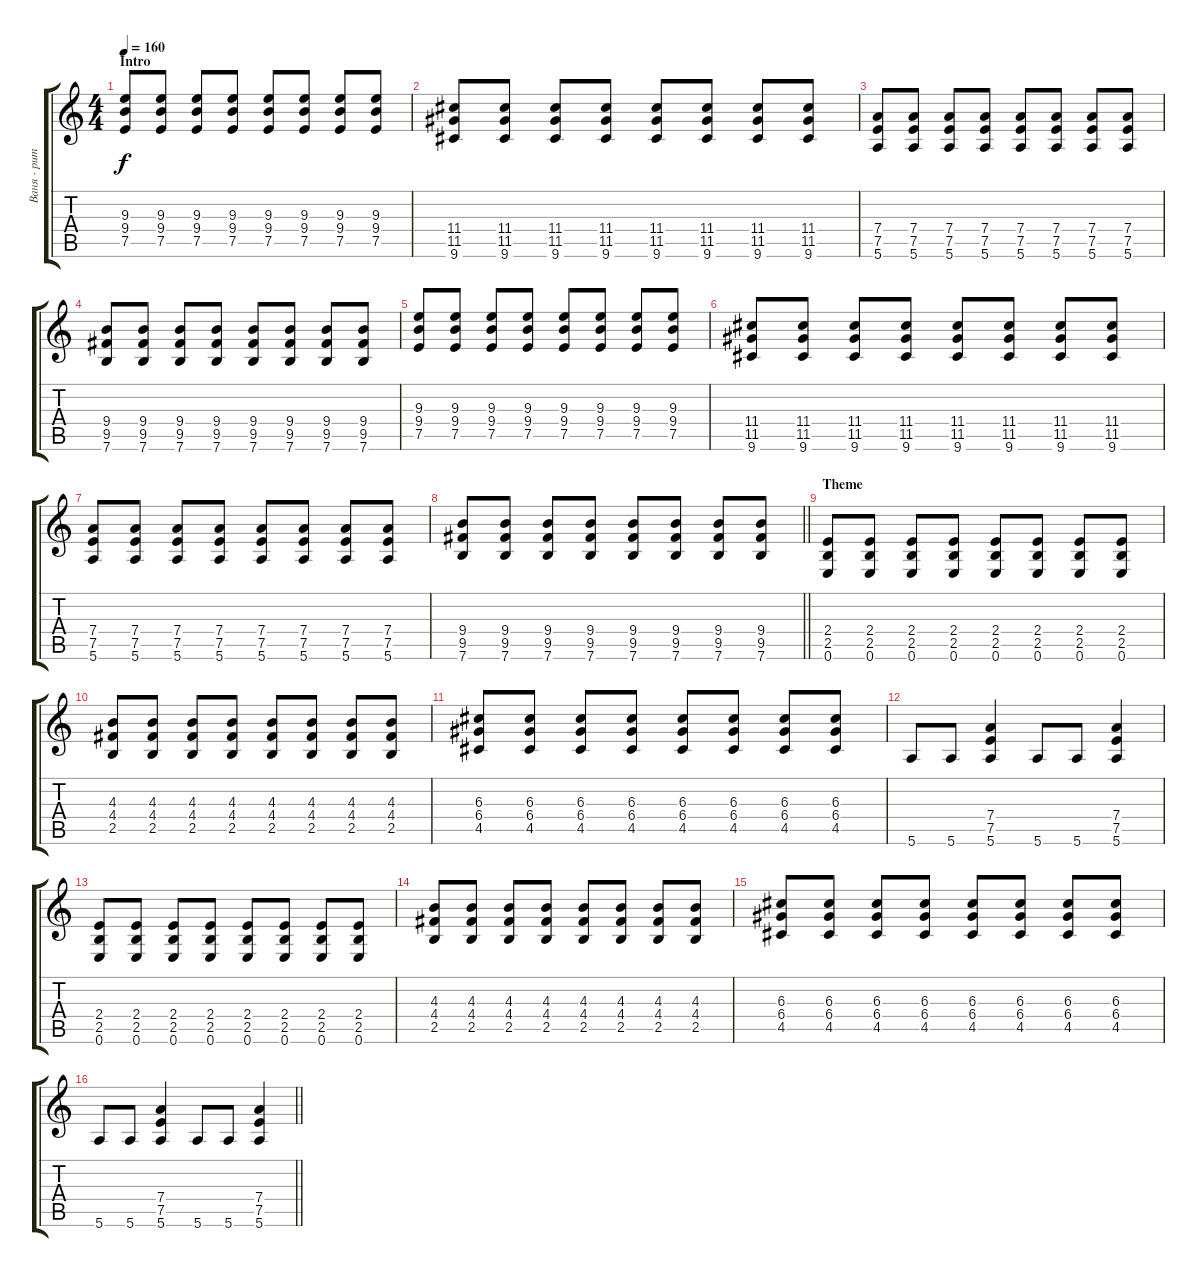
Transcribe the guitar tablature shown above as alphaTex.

\track ("Ваня - ритм гитара" "Ваня - рит") {instrument distortionguitar}
\staff {score tabs}
\tuning (E4 B3 G3 D3 A2 E2) {hide}
\ts (4 4)
\section ("" "Intro")
\tempo 160
\clef g2
\ks c
(9.3 9.4 7.5).8{dy f} (9.3 9.4 7.5).8 (9.3 9.4 7.5).8 (9.3 9.4 7.5).8 (9.3 9.4 7.5).8 (9.3 9.4 7.5).8 (9.3 9.4 7.5).8 (9.3 9.4 7.5).8 |
(11.4 11.5 9.6).8 (11.4 11.5 9.6).8 (11.4 11.5 9.6).8 (11.4 11.5 9.6).8 (11.4 11.5 9.6).8 (11.4 11.5 9.6).8 (11.4 11.5 9.6).8 (11.4 11.5 9.6).8 |
(7.4 7.5 5.6).8 (7.4 7.5 5.6).8 (7.4 7.5 5.6).8 (7.4 7.5 5.6).8 (7.4 7.5 5.6).8 (7.4 7.5 5.6).8 (7.4 7.5 5.6).8 (7.4 7.5 5.6).8 |
(9.4 9.5 7.6).8 (9.4 9.5 7.6).8 (9.4 9.5 7.6).8 (9.4 9.5 7.6).8 (9.4 9.5 7.6).8 (9.4 9.5 7.6).8 (9.4 9.5 7.6).8 (9.4 9.5 7.6).8 |
(9.3 9.4 7.5).8 (9.3 9.4 7.5).8 (9.3 9.4 7.5).8 (9.3 9.4 7.5).8 (9.3 9.4 7.5).8 (9.3 9.4 7.5).8 (9.3 9.4 7.5).8 (9.3 9.4 7.5).8 |
(11.4 11.5 9.6).8 (11.4 11.5 9.6).8 (11.4 11.5 9.6).8 (11.4 11.5 9.6).8 (11.4 11.5 9.6).8 (11.4 11.5 9.6).8 (11.4 11.5 9.6).8 (11.4 11.5 9.6).8 |
(7.4 7.5 5.6).8 (7.4 7.5 5.6).8 (7.4 7.5 5.6).8 (7.4 7.5 5.6).8 (7.4 7.5 5.6).8 (7.4 7.5 5.6).8 (7.4 7.5 5.6).8 (7.4 7.5 5.6).8 |
\barLineRight lightlight
(9.4 9.5 7.6).8 (9.4 9.5 7.6).8 (9.4 9.5 7.6).8 (9.4 9.5 7.6).8 (9.4 9.5 7.6).8 (9.4 9.5 7.6).8 (9.4 9.5 7.6).8 (9.4 9.5 7.6).8 |
\section ("" "Theme")
(2.4 2.5 0.6).8 (2.4 2.5 0.6).8 (2.4 2.5 0.6).8 (2.4 2.5 0.6).8 (2.4 2.5 0.6).8 (2.4 2.5 0.6).8 (2.4 2.5 0.6).8 (2.4 2.5 0.6).8 |
(4.3 4.4 2.5).8 (4.3 4.4 2.5).8 (4.3 4.4 2.5).8 (4.3 4.4 2.5).8 (4.3 4.4 2.5).8 (4.3 4.4 2.5).8 (4.3 4.4 2.5).8 (4.3 4.4 2.5).8 |
(6.3 6.4 4.5).8 (6.3 6.4 4.5).8 (6.3 6.4 4.5).8 (6.3 6.4 4.5).8 (6.3 6.4 4.5).8 (6.3 6.4 4.5).8 (6.3 6.4 4.5).8 (6.3 6.4 4.5).8 |
5.6.8 5.6.8 (7.4 7.5 5.6).4 5.6.8 5.6.8 (7.4 7.5 5.6).4 |
(2.4 2.5 0.6).8 (2.4 2.5 0.6).8 (2.4 2.5 0.6).8 (2.4 2.5 0.6).8 (2.4 2.5 0.6).8 (2.4 2.5 0.6).8 (2.4 2.5 0.6).8 (2.4 2.5 0.6).8 |
(4.3 4.4 2.5).8 (4.3 4.4 2.5).8 (4.3 4.4 2.5).8 (4.3 4.4 2.5).8 (4.3 4.4 2.5).8 (4.3 4.4 2.5).8 (4.3 4.4 2.5).8 (4.3 4.4 2.5).8 |
(6.3 6.4 4.5).8 (6.3 6.4 4.5).8 (6.3 6.4 4.5).8 (6.3 6.4 4.5).8 (6.3 6.4 4.5).8 (6.3 6.4 4.5).8 (6.3 6.4 4.5).8 (6.3 6.4 4.5).8 |
\barLineRight lightlight
5.6.8 5.6.8 (7.4 7.5 5.6).4 5.6.8 5.6.8 (7.4 7.5 5.6).4
